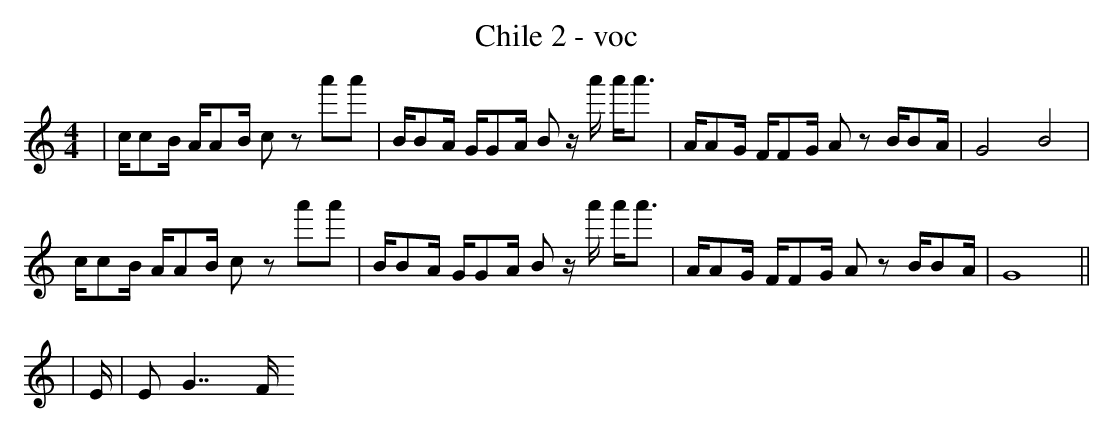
X:1
T:Chile 2 - voc
M:4/4
L:1/8
K:em
| c/cB/ A/AB/ cz a'a' | B/BA/ G/GA/ Bz/ a'/ a'/a'3/ | A/AG/ F/FG/ Az B/BA/ | G4 B4 |
c/cB/ A/AB/ cz a'a' | B/BA/ G/GA/ Bz/ a'/ a'/a'3/  | A/AG/ F/FG/ Az B/BA/ | G8 ||
| E/| EG7/F/
